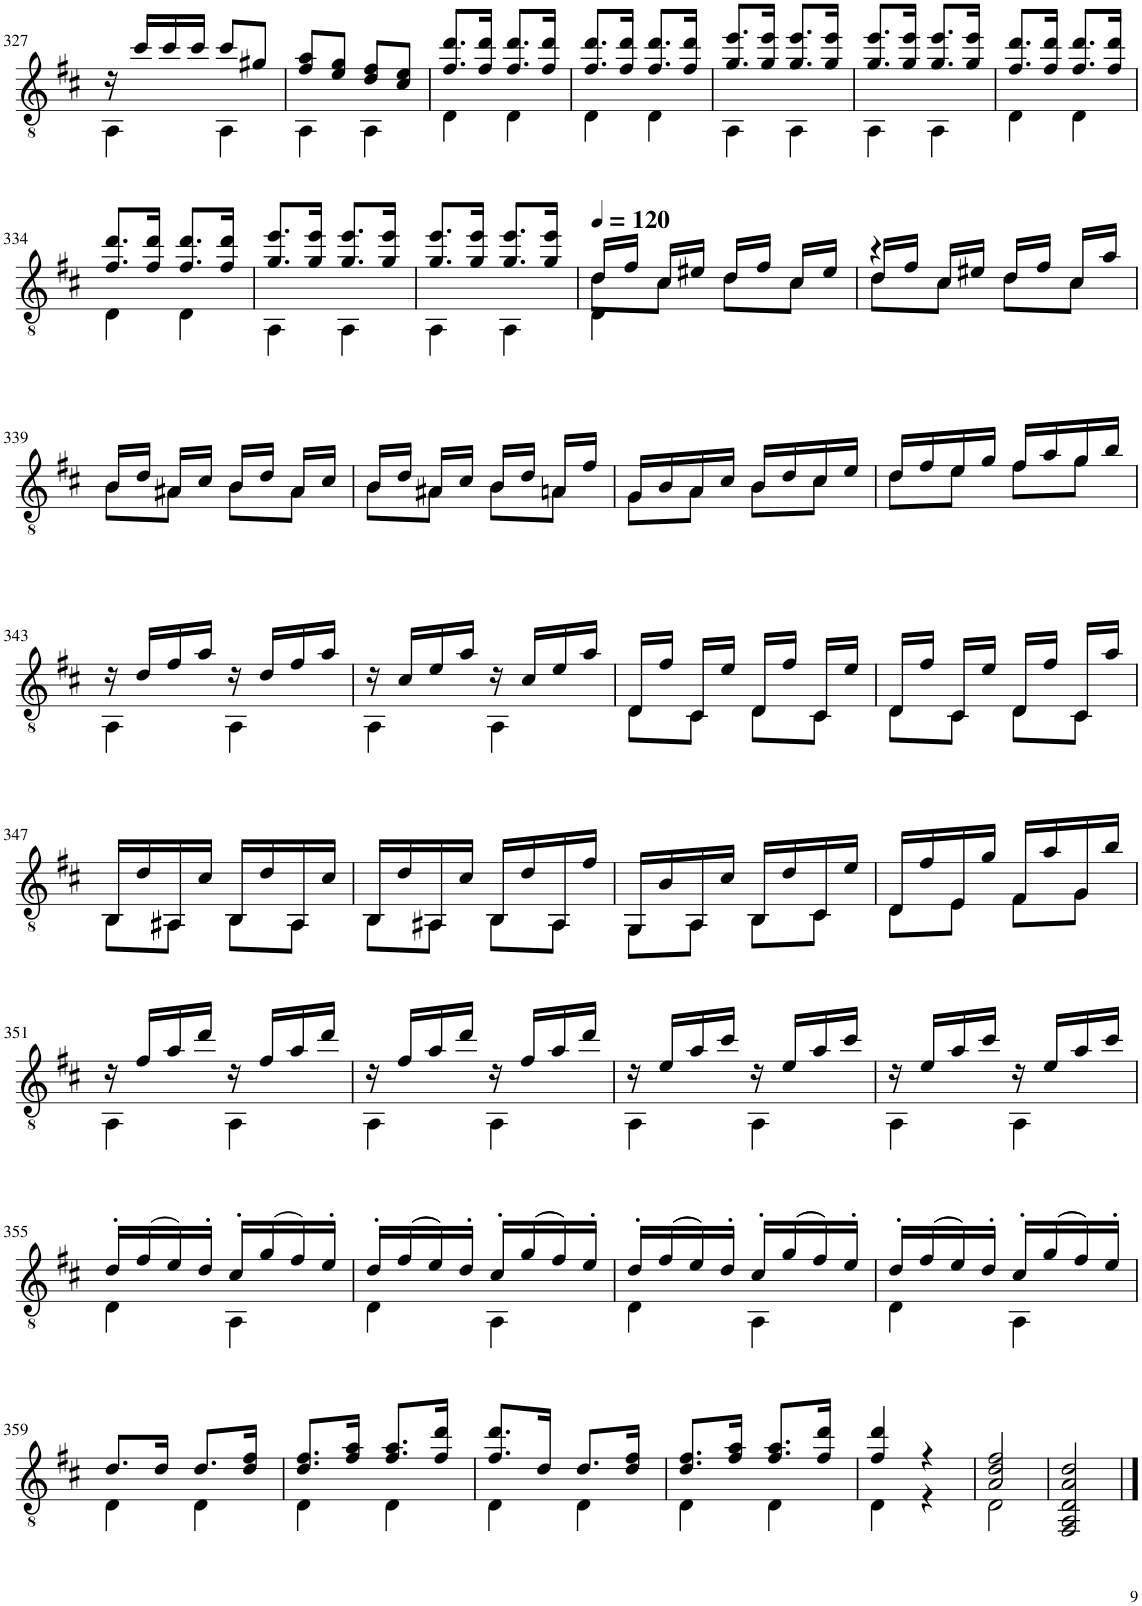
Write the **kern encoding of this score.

**kern
*part1
*staff1
*I"Guitar
!!LO:PB:g=z
*clefGv2
*k[f#c#]
*M2/4
=327
*^
16r	4AA\
16cc#/LL	.
16cc#/	.
16cc#/JJ	.
8cc#/L	4AA\
8g#X/J	.
=328	=328
8f#/ 8a/L	4AA\
8e/ 8g/J	.
8d/ 8f#/L	4AA\
8c#/ 8e/J	.
=329	=329
8.f#/ 8.dd/L	4D\
16f#/ 16dd/Jk	.
8.f#/ 8.dd/L	4D\
16f#/ 16dd/Jk	.
=330	=330
8.f#/ 8.dd/L	4D\
16f#/ 16dd/Jk	.
8.f#/ 8.dd/L	4D\
16f#/ 16dd/Jk	.
=331	=331
8.g/ 8.ee/L	4AA\
16g/ 16ee/Jk	.
8.g/ 8.ee/L	4AA\
16g/ 16ee/Jk	.
=332	=332
8.g/ 8.ee/L	4AA\
16g/ 16ee/Jk	.
8.g/ 8.ee/L	4AA\
16g/ 16ee/Jk	.
=333	=333
8.f#/ 8.dd/L	4D\
16f#/ 16dd/Jk	.
8.f#/ 8.dd/L	4D\
16f#/ 16dd/Jk	.
!!LO:LB:g=z	!!
=334	=334
8.f#/ 8.dd/L	4D\
16f#/ 16dd/Jk	.
8.f#/ 8.dd/L	4D\
16f#/ 16dd/Jk	.
=335	=335
8.g/ 8.ee/L	4AA\
16g/ 16ee/Jk	.
8.g/ 8.ee/L	4AA\
16g/ 16ee/Jk	.
=336	=336
8.g/ 8.ee/L	4AA\
16g/ 16ee/Jk	.
8.g/ 8.ee/L	4AA\
16g/ 16ee/Jk	.
*v	*v
=337
*MM120
*^
*	*^
16d/LL	4D\	8d\L
16f#/JJ	.	.
16c#/LL	.	8c#\J
16e#X/JJ	.	.
16d/LL	4ryy	8d\L
16f#/JJ	.	.
16c#/LL	.	8c#\J
16e#/JJ	.	.
=338	=338	=338
16d/LL	4r	8d\L
16f#/JJ	.	.
16c#/LL	.	8c#\J
16e#X/JJ	.	.
16d/LL	4ryy	8d\L
16f#/JJ	.	.
16c#/LL	.	8c#\J
16a/JJ	.	.
*	*v	*v
!!LO:LB:g=z
=339	=339
16B/LL	8B\L
16d/JJ	.
16A#X/LL	8A#\J
16c#/JJ	.
16B/LL	8B\L
16d/JJ	.
16A#/LL	8A#\J
16c#/JJ	.
=340	=340
16B/LL	8B\L
16d/JJ	.
16A#X/LL	8A#\J
16c#/JJ	.
16B/LL	8B\L
16d/JJ	.
16An/LL	8A\J
16f#/JJ	.
=341	=341
*	*^
16G/LL	4ryy	8G\L
16B/	.	.
16A/	.	8A\J
16c#/JJ	.	.
16B/LL	4ryy	8B\L
16d/	.	.
16c#/	.	8c#\J
16e/JJ	.	.
*	*v	*v
=342	=342
16d/LL	8d\L
16f#/	.
16e/	8e\J
16g/JJ	.
16f#/LL	8f#\L
16a/	.
16g/	8g\J
16b/JJ	.
!!LO:LB:g=z	!!
=343	=343
16r	4AA\
16d/LL	.
16f#/	.
16a/JJ	.
16r	4AA\
16d/LL	.
16f#/	.
16a/JJ	.
=344	=344
16r	4AA\
16c#/LL	.
16e/	.
16a/JJ	.
16r	4AA\
16c#/LL	.
16e/	.
16a/JJ	.
=345	=345
*	*^
16D/LL	8D\L	4ryy
16f#/JJ	.	.
16C#/LL	8C#\J	.
16e/JJ	.	.
16D/LL	4ryy	8D\L
16f#/JJ	.	.
16C#/LL	.	8C#\J
16e/JJ	.	.
*	*v	*v
=346	=346
16D/LL	8D\L
16f#/JJ	.
16C#/LL	8C#\J
16e/JJ	.
16D/LL	8D\L
16f#/JJ	.
16C#/LL	8C#\J
16a/JJ	.
!!LO:LB:g=z	!!
=347	=347
16BB/LL	8BB\L
16d/	.
16AA#X/	8AA#\J
16c#/JJ	.
16BB/LL	8BB\L
16d/	.
16AA#/	8AA#\J
16c#/JJ	.
=348	=348
16BB/LL	8BB\L
16d/	.
16AA#X/	8AA#\J
16c#/JJ	.
16BB/LL	8BB\L
16d/	.
16AA#/	8AA#\J
16f#/JJ	.
=349	=349
16GG/LL	8GG\L
16B/	.
16AA/	8AA\J
16c#/JJ	.
16BB/LL	8BB\L
16d/	.
16C#/	8C#\J
16e/JJ	.
=350	=350
16D/LL	8D\L
16f#/	.
16E/	8E\J
16g/JJ	.
16F#/LL	8F#\L
16a/	.
16G/	8G\J
16b/JJ	.
!!LO:LB:g=z	!!
=351	=351
16r	4AA\
16f#/LL	.
16a/	.
16dd/JJ	.
16r	4AA\
16f#/LL	.
16a/	.
16dd/JJ	.
=352	=352
16r	4AA\
16f#/LL	.
16a/	.
16dd/JJ	.
16r	4AA\
16f#/LL	.
16a/	.
16dd/JJ	.
=353	=353
16r	4AA\
16e/LL	.
16a/	.
16cc#/JJ	.
16r	4AA\
16e/LL	.
16a/	.
16cc#/JJ	.
=354	=354
16r	4AA\
16e/LL	.
16a/	.
16cc#/JJ	.
16r	4AA\
16e/LL	.
16a/	.
16cc#/JJ	.
!!LO:LB:g=z	!!
=355	=355
16d'/LL	4D\
(16f#/	.
16e/)	.
16d'/JJ	.
16c#'/LL	4AA\
(16g/	.
16f#/)	.
16e'/JJ	.
=356	=356
16d'/LL	4D\
((16f#/	.
16e/))	.
16d'/JJ	.
16c#'/LL	4AA\
((16g/	.
16f#/))	.
16e'/JJ	.
=357	=357
16d'/LL	4D\
((16f#/	.
16e/))	.
16d'/JJ	.
16c#'/LL	4AA\
((16g/	.
16f#/))	.
16e'/JJ	.
=358	=358
16d'/LL	4D\
((16f#/	.
16e/))	.
16d'/JJ	.
16c#'/LL	4AA\
((16g/	.
16f#/))	.
16e'/JJ	.
!!LO:LB:g=z	!!
=359	=359
8.d/L	4D\
16d/Jk	.
8.d/L	4D\
16d/ 16f#/Jk	.
=360	=360
8.d/ 8.f#/L	4D\
16f#/ 16a/Jk	.
8.f#/ 8.a/L	4D\
16f#/ 16dd/Jk	.
=361	=361
8.f#/ 8.dd/L	4D\
16d/Jk	.
8.d/L	4D\
16d/ 16f#/Jk	.
=362	=362
8.d/ 8.f#/L	4D\
16f#/ 16a/Jk	.
8.f#/ 8.a/L	4D\
16f#/ 16dd/Jk	.
=363	=363
4f#/ 4dd/	4D\
4r	4r
=364	=364
2A/ 2d/ 2f#/	2D\
*v	*v
=365
2FF#/ 2AA/ 2D/ 2A/ 2d/
==
*-
